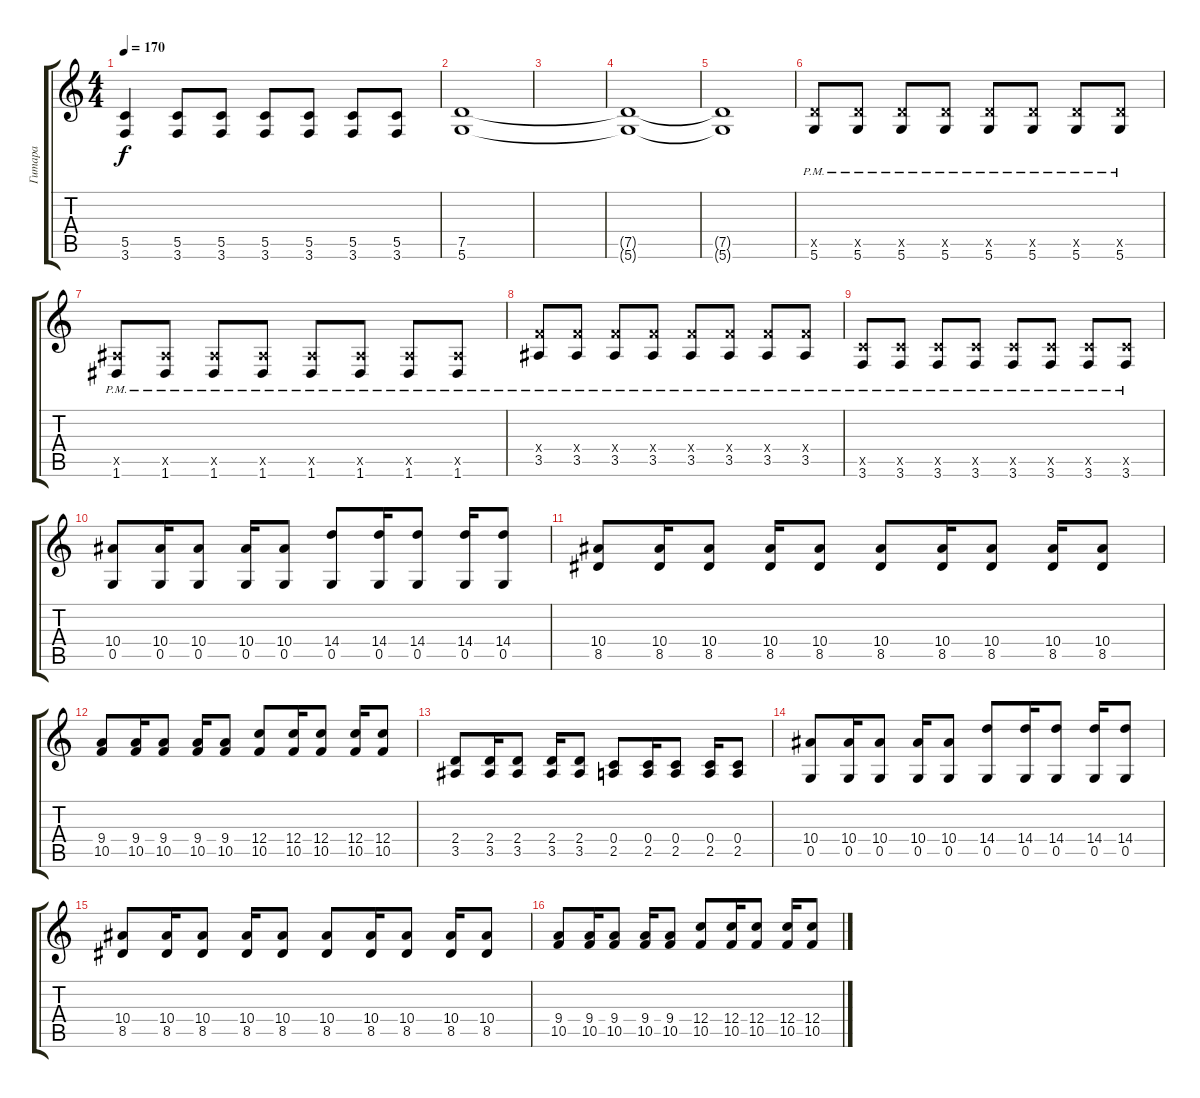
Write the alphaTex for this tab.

\track ("Гитара" "Гитара") {instrument overdrivenguitar}
\staff {score tabs}
\tuning (D4 A3 F3 C3 G2 D2) {hide}
\ts (4 4)
\tempo 170
\clef g2
\ks c
(5.5 3.6).4{dy f} (5.5 3.6).8 (5.5 3.6).8 (5.5 3.6).8 (5.5 3.6).8 (5.5 3.6).8 (5.5 3.6).8 |
(7.5 5.6).1 |
|
(7.5{t} 5.6{t}).1 |
(7.5{t} 5.6{t}).1 |
(7.5{pm x} 5.6{pm}).8 (7.5{pm x} 5.6{pm}).8 (7.5{pm x} 5.6{pm}).8 (7.5{pm x} 5.6{pm}).8 (7.5{pm x} 5.6{pm}).8 (7.5{pm x} 5.6{pm}).8 (7.5{pm x} 5.6{pm}).8 (7.5{pm x} 5.6{pm}).8 |
(3.5{pm x} 1.6{pm}).8 (3.5{pm x} 1.6{pm}).8 (3.5{pm x} 1.6{pm}).8 (3.5{pm x} 1.6{pm}).8 (3.5{pm x} 1.6{pm}).8 (3.5{pm x} 1.6{pm}).8 (3.5{pm x} 1.6{pm}).8 (3.5{pm x} 1.6{pm}).8 |
(5.4{pm x} 3.5{pm}).8 (5.4{pm x} 3.5{pm}).8 (5.4{pm x} 3.5{pm}).8 (5.4{pm x} 3.5{pm}).8 (5.4{pm x} 3.5{pm}).8 (5.4{pm x} 3.5{pm}).8 (5.4{pm x} 3.5{pm}).8 (5.4{pm x} 3.5{pm}).8 |
(5.5{pm x} 3.6{pm}).8 (5.5{pm x} 3.6{pm}).8 (5.5{pm x} 3.6{pm}).8 (5.5{pm x} 3.6{pm}).8 (5.5{pm x} 3.6{pm}).8 (5.5{pm x} 3.6{pm}).8 (5.5{pm x} 3.6{pm}).8 (5.5{pm x} 3.6{pm}).8 |
(10.4 0.5).8 (10.4 0.5).16 (10.4 0.5).8 (10.4 0.5).16 (10.4 0.5).8 (14.4 0.5).8 (14.4 0.5).16 (14.4 0.5).8 (14.4 0.5).16 (14.4 0.5).8 |
(10.4 8.5).8 (10.4 8.5).16 (10.4 8.5).8 (10.4 8.5).16 (10.4 8.5).8 (10.4 8.5).8 (10.4 8.5).16 (10.4 8.5).8 (10.4 8.5).16 (10.4 8.5).8 |
(9.4 10.5).8 (9.4 10.5).16 (9.4 10.5).8 (9.4 10.5).16 (9.4 10.5).8 (12.4 10.5).8 (12.4 10.5).16 (12.4 10.5).8 (12.4 10.5).16 (12.4 10.5).8 |
(2.4 3.5).8 (2.4 3.5).16 (2.4 3.5).8 (2.4 3.5).16 (2.4 3.5).8 (0.4 2.5).8 (0.4 2.5).16 (0.4 2.5).8 (0.4 2.5).16 (0.4 2.5).8 |
(10.4 0.5).8 (10.4 0.5).16 (10.4 0.5).8 (10.4 0.5).16 (10.4 0.5).8 (14.4 0.5).8 (14.4 0.5).16 (14.4 0.5).8 (14.4 0.5).16 (14.4 0.5).8 |
(10.4 8.5).8 (10.4 8.5).16 (10.4 8.5).8 (10.4 8.5).16 (10.4 8.5).8 (10.4 8.5).8 (10.4 8.5).16 (10.4 8.5).8 (10.4 8.5).16 (10.4 8.5).8 |
(9.4 10.5).8 (9.4 10.5).16 (9.4 10.5).8 (9.4 10.5).16 (9.4 10.5).8 (12.4 10.5).8 (12.4 10.5).16 (12.4 10.5).8 (12.4 10.5).16 (12.4 10.5).8
